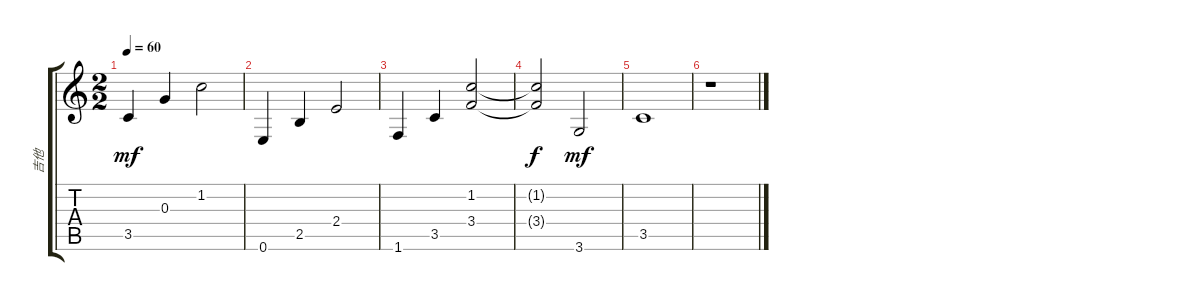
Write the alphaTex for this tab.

\track ("吉他" "吉他") {instrument acousticguitarnylon}
\staff {score tabs}
\tuning (E4 B3 G3 D3 A2 E2) {hide}
\ts (2 2)
\tempo 60
\clef g2
\ks c
3.5.4{dy mf} 0.3.4 1.2.2 |
0.6.4 2.5.4 2.4.2 |
1.6.4 3.5.4 (1.2 3.4).2 |
(1.2{t} 3.4{t}).2{dy f} 3.6.2{dy mf} |
3.5.1 |
r.1
